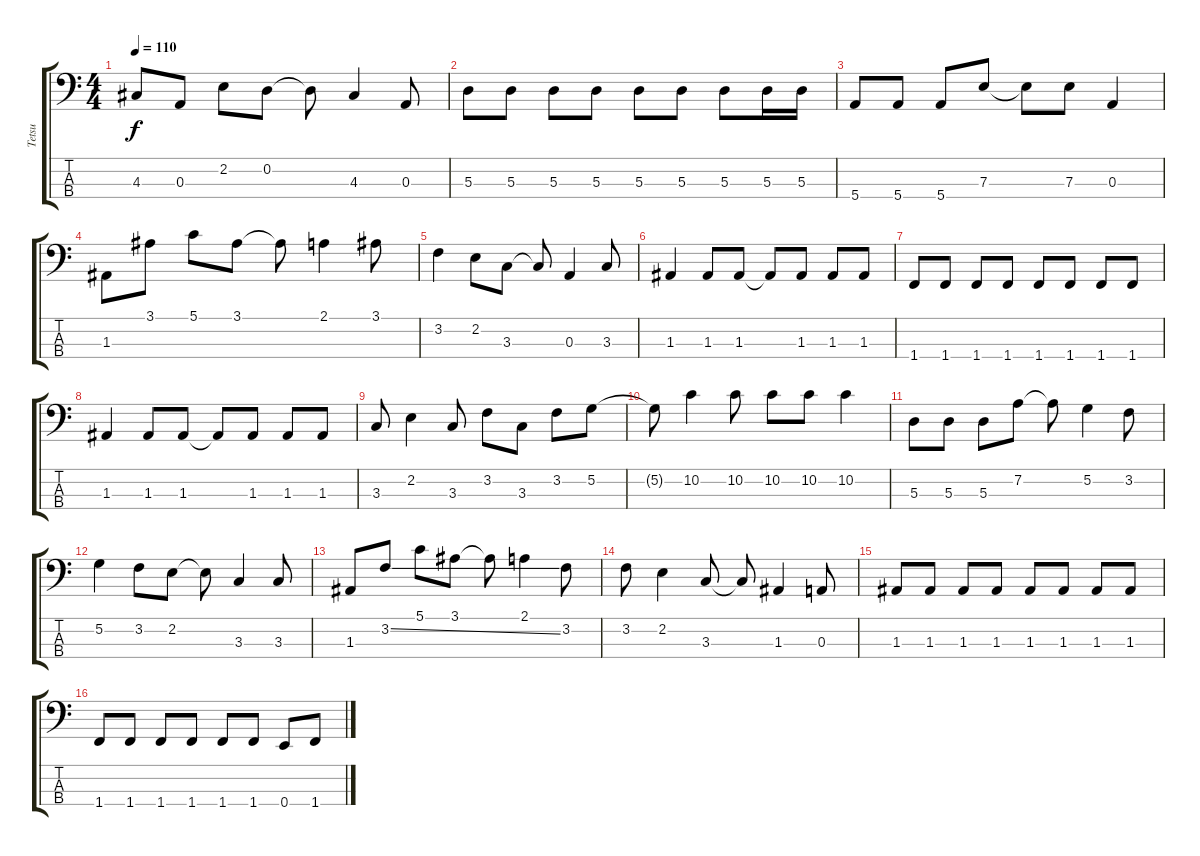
\track ("Tetsu" "Tetsu") {instrument electricbasspick}
\staff {score tabs}
\tuning (G2 D2 A1 E1) {hide}
\ts (4 4)
\tempo 110
\clef f4
\ks c
4.3.8{dy f} 0.3.8 2.2.8 0.2.8 0.2{t}.8 4.3.4 0.3.8 |
5.3.8 5.3.8 5.3.8 5.3.8 5.3.8 5.3.8 5.3.8 5.3.16 5.3.16 |
5.4.8 5.4.8 5.4.8 7.3.8 7.3{t}.8 7.3.8 0.3.4 |
1.3.8 3.1.8 5.1.8 3.1.8 3.1{t}.8 2.1.4 3.1.8 |
3.2.4 2.2.8 3.3.8 3.3{t}.8 0.3.4 3.3.8 |
1.3.4 1.3.8 1.3.8 1.3{t}.8 1.3.8 1.3.8 1.3.8 |
1.4.8 1.4.8 1.4.8 1.4.8 1.4.8 1.4.8 1.4.8 1.4.8 |
1.3.4 1.3.8 1.3.8 1.3{t}.8 1.3.8 1.3.8 1.3.8 |
3.3.8 2.2.4 3.3.8 3.2.8 3.3.8 3.2.8 5.2.8 |
5.2{t}.8 10.2.4 10.2.8 10.2.8 10.2.8 10.2.4 |
5.3.8 5.3.8 5.3.8 7.2.8 7.2{t}.8 5.2.4 3.2.8 |
5.2.4 3.2.8 2.2.8 2.2{t}.8 3.3.4 3.3.8 |
1.3.8 3.2{ss}.8 5.1.8 3.1.8 3.1{t}.8 2.1.4 3.2.8 |
3.2.8 2.2.4 3.3.8 3.3{t}.8 1.3.4 0.3.8 |
1.3.8 1.3.8 1.3.8 1.3.8 1.3.8 1.3.8 1.3.8 1.3.8 |
1.4.8 1.4.8 1.4.8 1.4.8 1.4.8 1.4.8 0.4.8 1.4.8
